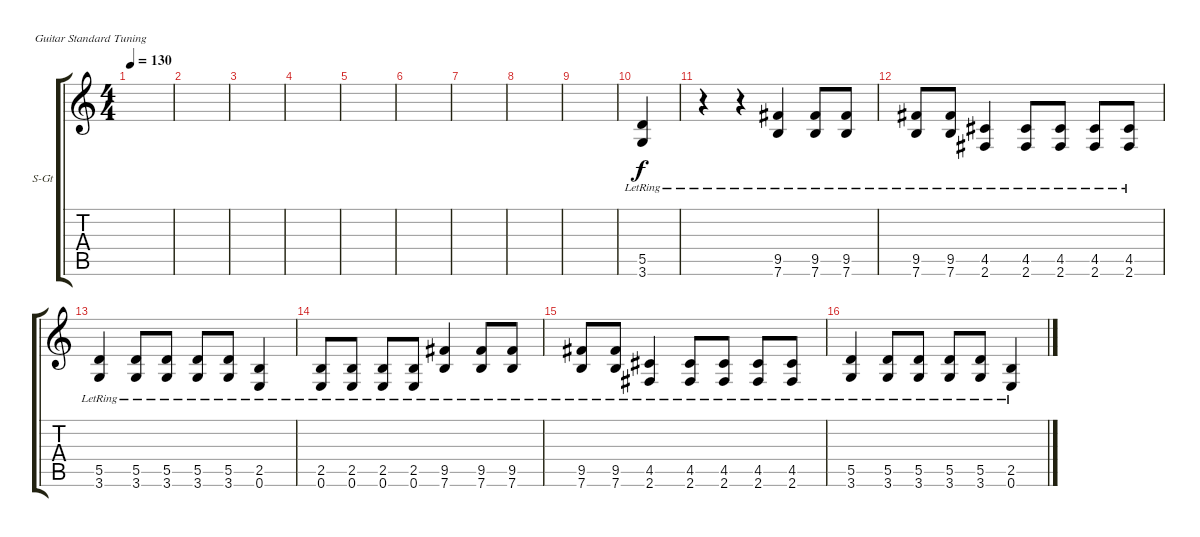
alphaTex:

\bracketExtendMode groupsimilarinstruments
\firstSystemTrackNameOrientation horizontal
\otherSystemsTrackNameOrientation horizontal
\track ("Steel Guitar" "S-Gt") {instrument acousticguitarsteel}
\staff {score tabs}
\tuning (E4 B3 G3 D3 A2 E2)
\ts (4 4)
\tempo 130
\clef g2
\scale
0.333333
\ks c
|
\scale
0.333333 |
\scale
0.333333 |
\scale
0.333333 |
\scale
0.333333 |
\scale
0.333333 |
\scale
0.333333 |
\scale
0.333333 |
\scale
0.333333 |
\scale
0.333333 (3.6{lr} 5.5{lr}).4 |
\scale
0.333333 r.4 r.4 (7.6{lr} 9.5{lr}).4 (7.6{lr} 9.5{lr}).8 (7.6{lr} 9.5{lr}).8 |
\scale
0.333333 (7.6{lr} 9.5{lr}).8 (7.6{lr} 9.5{lr}).8 (2.6{lr} 4.5{lr}).4 (4.5{lr} 2.6{lr}).8 (4.5{lr} 2.6{lr}).8 (4.5{lr} 2.6{lr}).8 (2.6{lr} 4.5{lr}).8 |
\scale
0.333333 (3.6{lr} 5.5{lr}).4 (3.6{lr} 5.5{lr}).8 (3.6{lr} 5.5{lr}).8 (3.6{lr} 5.5{lr}).8 (5.5{lr} 3.6{lr}).8 (0.6{lr} 2.5{lr}).4 |
\scale
0.333333 (2.5{lr} 0.6{lr}).8 (0.6{lr} 2.5{lr}).8 (2.5{lr} 0.6{lr}).8 (0.6{lr} 2.5{lr}).8 (7.6{lr} 9.5{lr}).4 (7.6{lr} 9.5{lr}).8 (7.6{lr} 9.5{lr}).8 |
\scale
0.333333 (7.6{lr} 9.5{lr}).8 (7.6{lr} 9.5{lr}).8 (2.6{lr} 4.5{lr}).4 (4.5{lr} 2.6{lr}).8 (4.5{lr} 2.6{lr}).8 (4.5{lr} 2.6{lr}).8 (2.6{lr} 4.5{lr}).8 |
\scale
0.333333 (3.6{lr} 5.5{lr}).4 (3.6{lr} 5.5{lr}).8 (3.6{lr} 5.5{lr}).8 (3.6{lr} 5.5{lr}).8 (5.5{lr} 3.6{lr}).8 (0.6{lr} 2.5{lr}).4
